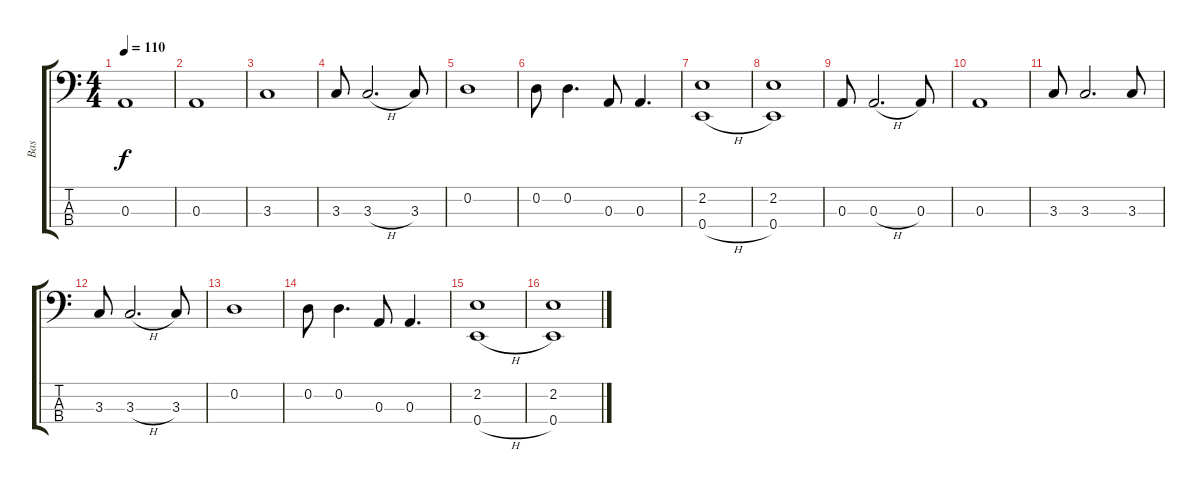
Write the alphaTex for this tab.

\track ("Bas" "Bas") {instrument electricbassfinger}
\staff {score tabs}
\tuning (G2 D2 A1 E1) {hide}
\ts (4 4)
\tempo 110
\clef f4
\ks c
0.3.1{dy f} |
0.3.1 |
3.3.1 |
3.3.8 3.3{h}.2{d} 3.3.8 |
0.2.1 |
0.2.8 0.2.4{d} 0.3.8 0.3.4{d} |
(2.2 0.4{h}).1 |
(2.2 0.4).1 |
0.3.8 0.3{h}.2{d} 0.3.8 |
0.3.1 |
3.3.8 3.3.2{d} 3.3.8 |
3.3.8 3.3{h}.2{d} 3.3.8 |
0.2.1 |
0.2.8 0.2.4{d} 0.3.8 0.3.4{d} |
(2.2 0.4{h}).1 |
(2.2 0.4).1
